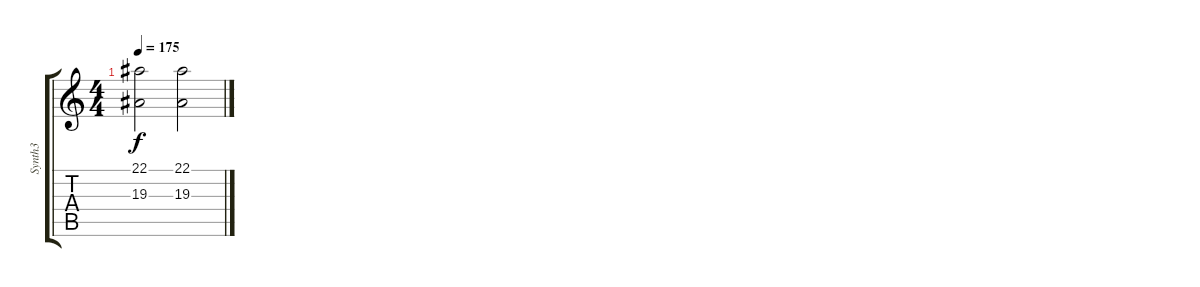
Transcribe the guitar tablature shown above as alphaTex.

\track ("Synth3" "Synth3") {instrument acousticgrandpiano}
\staff {score tabs}
\tuning (C4 G3 Eb3 Bb2 F2 C2) {hide}
\ts (4 4)
\tempo 175
\clef g2
\ks c
(22.1 19.3).2{dy f} (22.1 19.3).2
